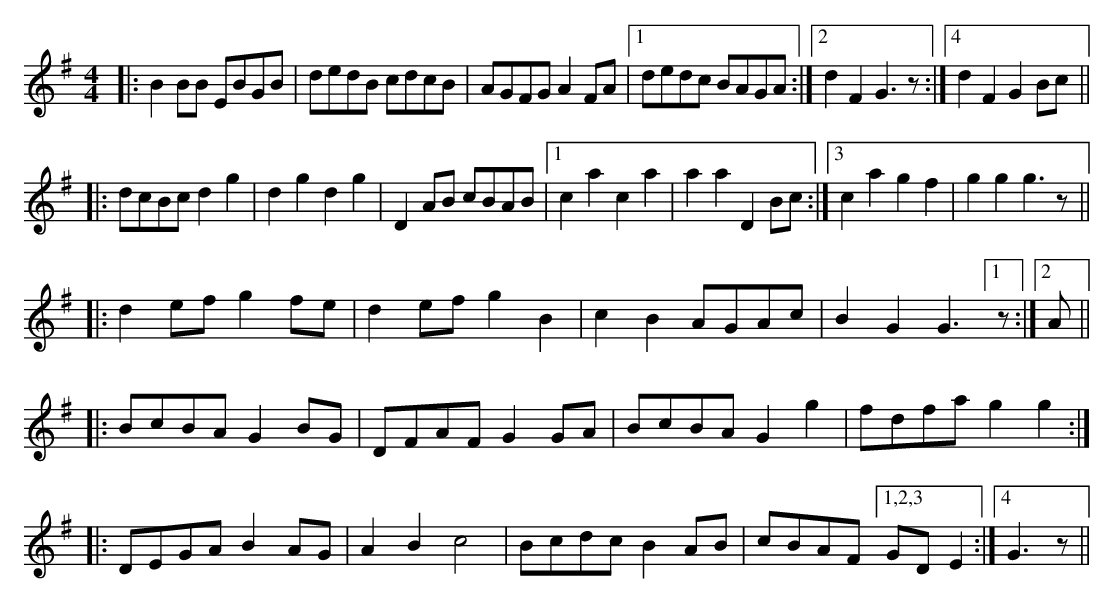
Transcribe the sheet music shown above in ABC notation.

X:1
M:4/4
K:G
|:B2BB EBGB|dedB cdcB|AGFG A2FA|1 ,3 dedc BAGA:|2 d2F2 G3z:|4 d2F2 G2Bc||
|:dcBc d2g2|d2g2 d2g2|D2AB cBAB|1 ,2 c2a2 c2a2|a2a2 D2Bc:|3 c2a2 g2f2|g2g2 g3z||
|:d2ef g2fe|d2ef g2B2|c2B2 AGAc|B2G2 G3[1 z:|2 A||
|:BcBA G2BG|DFAF G2GA|BcBA G2g2|fdfa g2g2:|
|:DEGA B2AG|A2B2 c4|Bcdc B2AB|cBAF [1,2,3 GDE2:|4 G3z||
